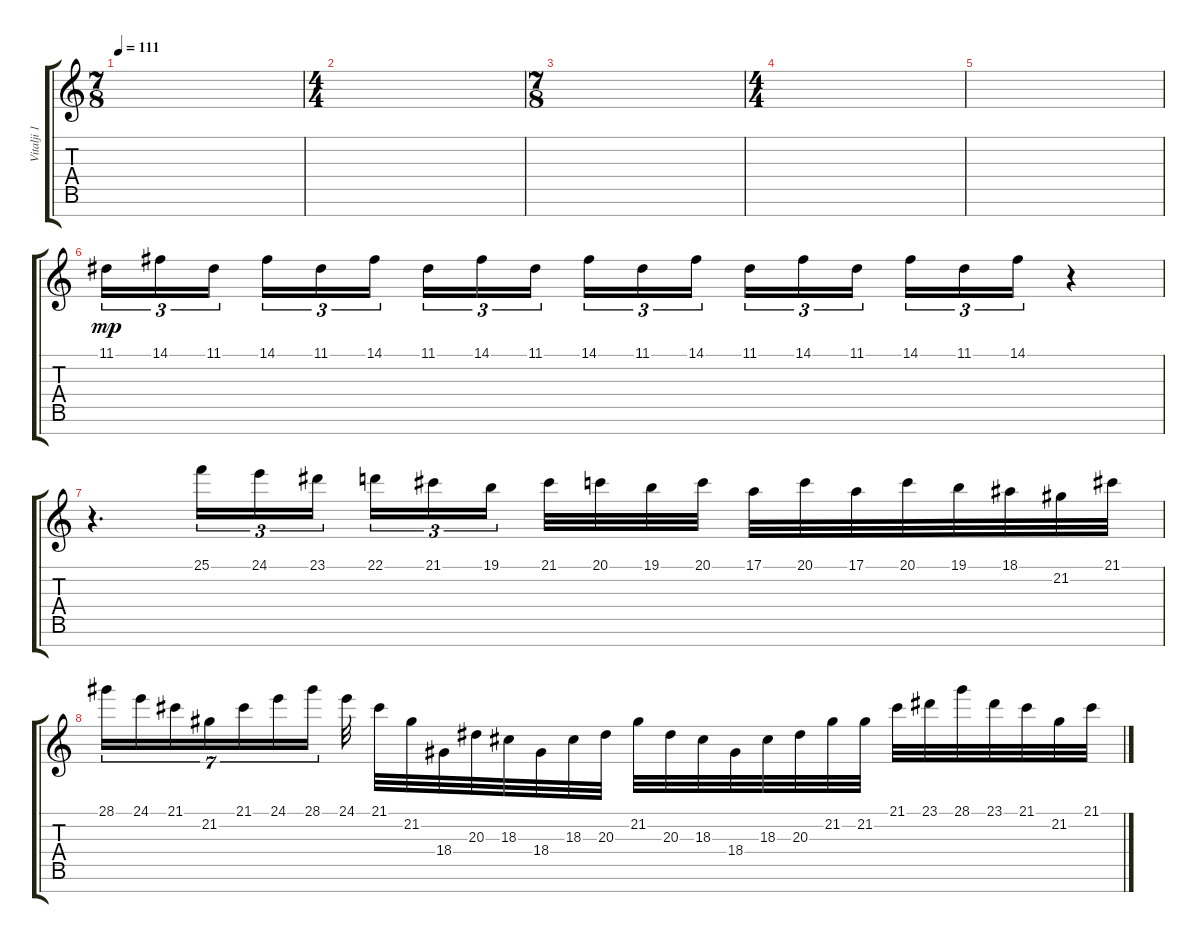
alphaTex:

\track ("Vitalji 1" "Vitalji 1") {instrument lead1square}
\staff {score tabs}
\tuning (E4 B3 G3 D3 A2 E2 B1) {hide}
\ts (7 8)
\tempo 111
\clef g2
\ks c
|
\ts (4 4)
|
\ts (7 8)
|
\ts (4 4)
|
|
11.1.16{tu (3 2) dy mp} 14.1.16{tu (3 2)} 11.1.16{tu (3 2) beam splitsecondary} 14.1.16{tu (3 2)} 11.1.16{tu (3 2)} 14.1.16{tu (3 2)} 11.1.16{tu (3 2)} 14.1.16{tu (3 2)} 11.1.16{tu (3 2) beam splitsecondary} 14.1.16{tu (3 2)} 11.1.16{tu (3 2)} 14.1.16{tu (3 2)} 11.1.16{tu (3 2)} 14.1.16{tu (3 2)} 11.1.16{tu (3 2) beam splitsecondary} 14.1.16{tu (3 2)} 11.1.16{tu (3 2)} 14.1.16{tu (3 2)} r.4 |
r.4{d instrument lead2sawtooth} 25.1.16{tu (3 2)} 24.1.16{tu (3 2)} 23.1.16{tu (3 2)} 22.1.16{tu (3 2)} 21.1.16{tu (3 2)} 19.1.16{tu (3 2) beam splitsecondary} 21.1.32 20.1.32 19.1.32 20.1.32 17.1.32 20.1.32 17.1.32 20.1.32 19.1.32 18.1.32 21.2.32 21.1.32 |
28.1.16{tu (7 4)} 24.1.16{tu (7 4)} 21.1.16{tu (7 4)} 21.2.16{tu (7 4)} 21.1.16{tu (7 4)} 24.1.16{tu (7 4)} 28.1.16{tu (7 4)} 24.1.32 21.1.32 21.2.32 18.4.32 20.3.32 18.3.32 18.4.32 18.3.32 20.3.32 21.2.32 20.3.32 18.3.32 18.4.32 18.3.32 20.3.32 21.2.32 21.2.32 21.1.32 23.1.32 28.1.32 23.1.32 21.1.32 21.2.32 21.1.32
